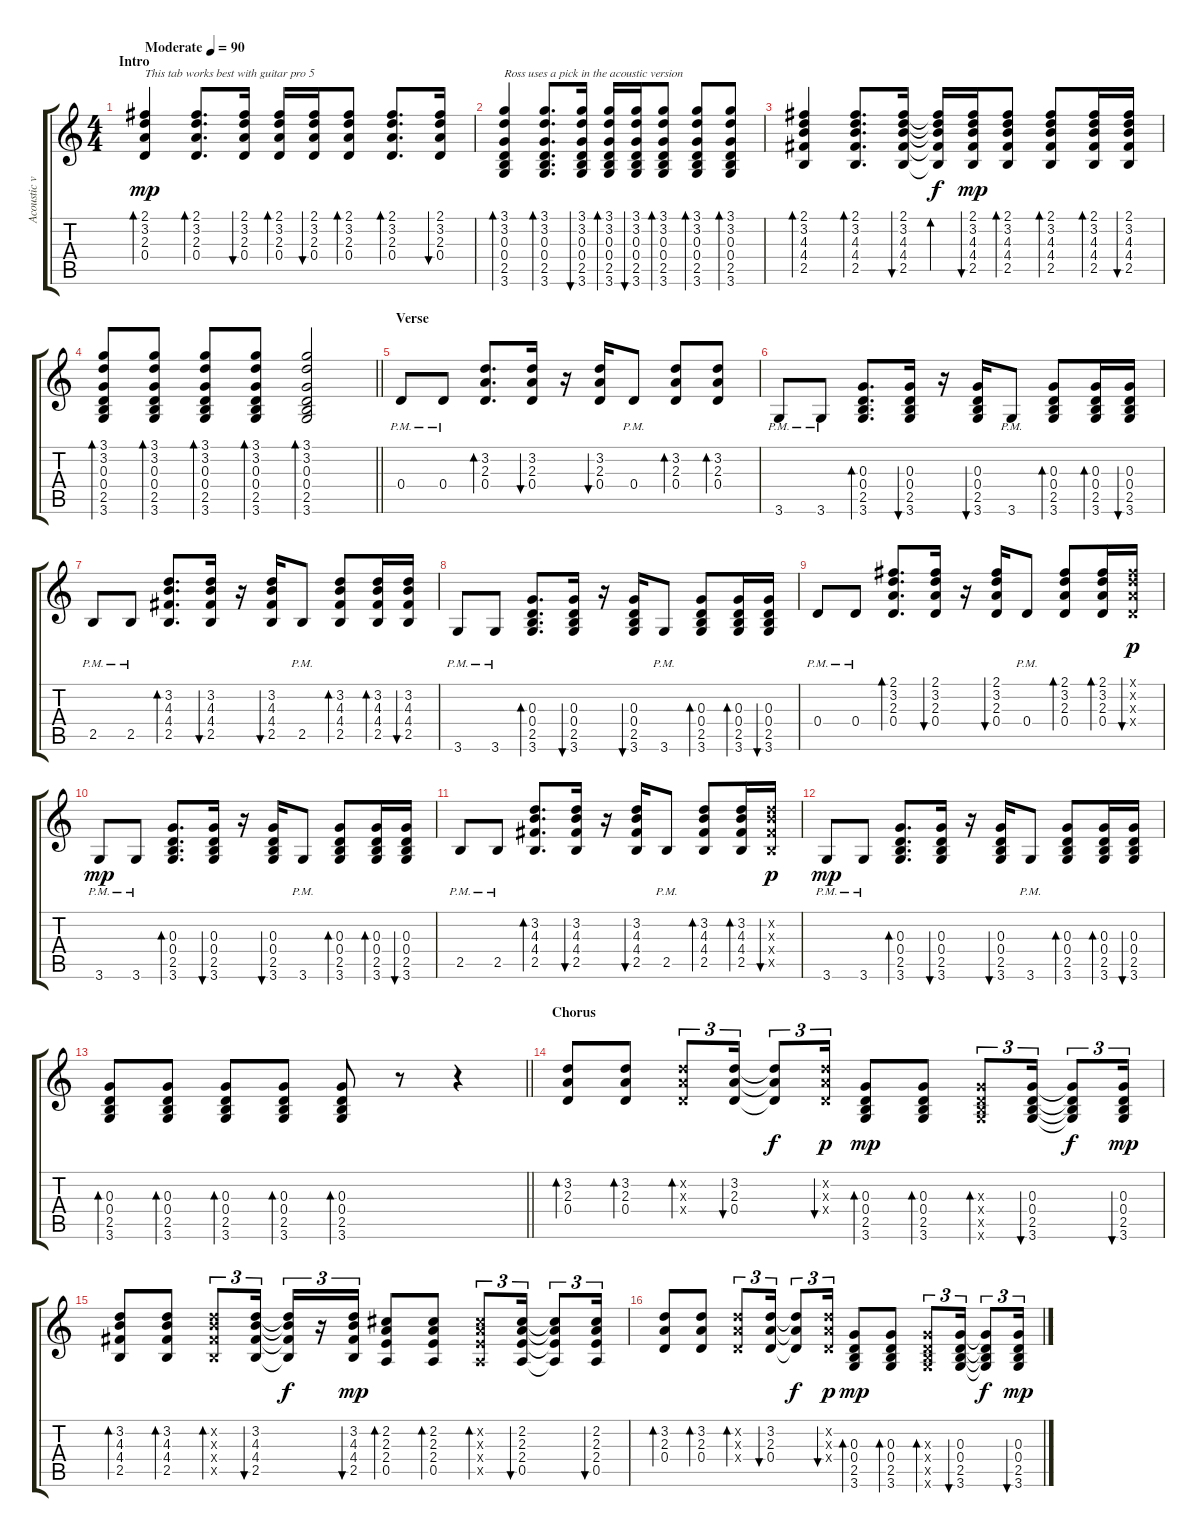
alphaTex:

\track ("Acoustic version" "Acoustic v") {mute instrument acousticguitarsteel}
\staff {score tabs}
\tuning (E4 B3 G3 D3 A2 E2) {hide}
\ts (4 4)
\section ("" "Intro")
\tempo (90 "Moderate")
\clef g2
\ks c
(2.1 3.2 2.3 0.4).4{bd 30 txt "This tab works best with guitar pro 5" dy mp instrument acousticguitarsteel} (2.1 3.2 2.3 0.4).8{d bd 30} (2.1 3.2 2.3 0.4).16{bu 30} (2.1 3.2 2.3 0.4).16{bd 30} (2.1 3.2 2.3 0.4).16{bu 30} (2.1 3.2 2.3 0.4).8{bd 30} (2.1 3.2 2.3 0.4).8{d bd 30} (2.1 3.2 2.3 0.4).16{bu 30} |
(3.1 3.2 0.3 0.4 2.5 3.6).4{bd 30 txt "Ross uses a pick in the acoustic version"} (3.1 3.2 0.3 0.4 2.5 3.6).8{d bd 30} (3.1 3.2 0.3 0.4 2.5 3.6).16{bu 30} (3.1 3.2 0.3 0.4 2.5 3.6).16{bd 30} (3.1 3.2 0.3 0.4 2.5 3.6).16{bu 30} (3.1 3.2 0.3 0.4 2.5 3.6).8{bd 30} (3.1 3.2 0.3 0.4 2.5 3.6).8{bd 30} (3.1 3.2 0.3 0.4 2.5 3.6).8{bd 30} |
(2.1 3.2 4.3 4.4 2.5).4{bd 30} (2.1 3.2 4.3 4.4 2.5).8{d bd 30} (2.1 3.2 4.3 4.4 2.5).16{bu 30} (2.1{t} 3.2{t} 4.3{t} 4.4{t} 2.5{t}).16{bd 30 dy f} (2.1 3.2 4.3 4.4 2.5).16{bu 30 dy mp} (2.1 3.2 4.3 4.4 2.5).8{bd 30} (2.1 3.2 4.3 4.4 2.5).8{bd 30} (2.1 3.2 4.3 4.4 2.5).16{bd 30} (2.1 3.2 4.3 4.4 2.5).16{bu 30} |
\barLineRight lightlight
(3.1 3.2 0.3 0.4 2.5 3.6).8{bd 30} (3.1 3.2 0.3 0.4 2.5 3.6).8{bd 30} (3.1 3.2 0.3 0.4 2.5 3.6).8{bd 30} (3.1 3.2 0.3 0.4 2.5 3.6).8{bd 30} (3.1 3.2 0.3 0.4 2.5 3.6).2{bd 30} |
\section ("" "Verse")
0.4{pm}.8 0.4{pm}.8 (3.2 2.3 0.4).8{d bd 30} (3.2 2.3 0.4).16{bu 30} r.16 (3.2 2.3 0.4).16{bu 30} 0.4{pm}.8 (3.2 2.3 0.4).8{bd 30} (3.2 2.3 0.4).8{bd 30} |
3.6{pm}.8 3.6{pm}.8 (0.3 0.4 2.5 3.6).8{d bd 30} (0.3 0.4 2.5 3.6).16{bu 30} r.16 (0.3 0.4 2.5 3.6).16{bu 30} 3.6{pm}.8 (0.3 0.4 2.5 3.6).8{bd 30} (0.3 0.4 2.5 3.6).16{bd 30} (0.3 0.4 2.5 3.6).16{bu 30} |
2.5{pm}.8 2.5{pm}.8 (3.2 4.3 4.4 2.5).8{d bd 30} (3.2 4.3 4.4 2.5).16{bu 30} r.16 (3.2 4.3 4.4 2.5).16{bu 30} 2.5{pm}.8 (3.2 4.3 4.4 2.5).8{bd 30} (3.2 4.3 4.4 2.5).16{bd 30} (3.2 4.3 4.4 2.5).16{bu 30} |
3.6{pm}.8 3.6{pm}.8 (0.3 0.4 2.5 3.6).8{d bd 30} (0.3 0.4 2.5 3.6).16{bu 30} r.16 (0.3 0.4 2.5 3.6).16{bu 30} 3.6{pm}.8 (0.3 0.4 2.5 3.6).8{bd 30} (0.3 0.4 2.5 3.6).16{bd 30} (0.3 0.4 2.5 3.6).16{bu 30} |
0.4{pm}.8 0.4{pm}.8 (2.1 3.2 2.3 0.4).8{d bd 30} (2.1 3.2 2.3 0.4).16{bu 30} r.16 (2.1 3.2 2.3 0.4).16{bu 30} 0.4{pm}.8 (2.1 3.2 2.3 0.4).8{bd 30} (2.1 3.2 2.3 0.4).16{bd 30} (2.1{x} 3.2{x} 2.3{x} 0.4{x}).16{bu 30 dy p} |
3.6{pm}.8{dy mp} 3.6{pm}.8 (0.3 0.4 2.5 3.6).8{d bd 30} (0.3 0.4 2.5 3.6).16{bu 30} r.16 (0.3 0.4 2.5 3.6).16{bu 30} 3.6{pm}.8 (0.3 0.4 2.5 3.6).8{bd 30} (0.3 0.4 2.5 3.6).16{bd 30} (0.3 0.4 2.5 3.6).16{bu 30} |
2.5{pm}.8 2.5{pm}.8 (3.2 4.3 4.4 2.5).8{d bd 30} (3.2 4.3 4.4 2.5).16{bu 30} r.16 (3.2 4.3 4.4 2.5).16{bu 30} 2.5{pm}.8 (3.2 4.3 4.4 2.5).8{bd 30} (3.2 4.3 4.4 2.5).16{bd 30} (3.2{x} 4.3{x} 4.4{x} 2.5{x}).16{bu 30 dy p} |
3.6{pm}.8{dy mp} 3.6{pm}.8 (0.3 0.4 2.5 3.6).8{d bd 30} (0.3 0.4 2.5 3.6).16{bu 30} r.16 (0.3 0.4 2.5 3.6).16{bu 30} 3.6{pm}.8 (0.3 0.4 2.5 3.6).8{bd 30} (0.3 0.4 2.5 3.6).16{bd 30} (0.3 0.4 2.5 3.6).16{bu 30} |
\barLineRight lightlight
(0.3 0.4 2.5 3.6).8{bd 30} (0.3 0.4 2.5 3.6).8{bd 30} (0.3 0.4 2.5 3.6).8{bd 30} (0.3 0.4 2.5 3.6).8{bd 30} (0.3 0.4 2.5 3.6).8{bd 30} r.8 r.4 |
\section ("" "Chorus")
(3.2 2.3 0.4).8{bd 30} (3.2 2.3 0.4).8{bd 30} (3.2{x} 2.3{x} 0.4{x}).8{tu (3 2) bd 30} (3.2 2.3 0.4).16{tu (3 2) bu 30} (3.2{t} 2.3{t} 0.4{t}).8{tu (3 2) dy f} (3.2{x} 2.3{x} 0.4{x}).16{tu (3 2) bu 30 dy p} (0.3 0.4 2.5 3.6).8{bd 30 dy mp} (0.3 0.4 2.5 3.6).8{bd 30} (0.3{x} 0.4{x} 2.5{x} 3.6{x}).8{tu (3 2) bd 30} (0.3 0.4 2.5 3.6).16{tu (3 2) bu 30} (0.3{t} 0.4{t} 2.5{t} 3.6{t}).8{tu (3 2) dy f} (0.3 0.4 2.5 3.6).16{tu (3 2) bu 30 dy mp} |
(3.2 4.3 4.4 2.5).8{bd 30} (3.2 4.3 4.4 2.5).8{bd 30} (3.2{x} 4.3{x} 4.4{x} 2.5{x}).8{tu (3 2) bd 30} (3.2 4.3 4.4 2.5).16{tu (3 2) bu 30} (3.2{t} 4.3{t} 4.4{t} 2.5{t}).16{tu (3 2) dy f} r.16{tu (3 2)} (3.2 4.3 4.4 2.5).16{tu (3 2) bu 30 dy mp} (2.2 2.3 2.4 0.5).8{bd 30} (2.2 2.3 2.4 0.5).8{bd 30} (2.2{x} 2.3{x} 2.4{x} 0.5{x}).8{tu (3 2) bd 30} (2.2 2.3 2.4 0.5).16{tu (3 2) bu 30} (2.2{t} 2.3{t} 2.4{t} 0.5{t}).8{tu (3 2)} (2.2 2.3 2.4 0.5).16{tu (3 2) bu 30} |
(3.2 2.3 0.4).8{bd 30} (3.2 2.3 0.4).8{bd 30} (3.2{x} 2.3{x} 0.4{x}).8{tu (3 2) bd 30} (3.2 2.3 0.4).16{tu (3 2) bu 30} (3.2{t} 2.3{t} 0.4{t}).8{tu (3 2) dy f} (3.2{x} 2.3{x} 0.4{x}).16{tu (3 2) bu 30 dy p} (0.3 0.4 2.5 3.6).8{bd 30 dy mp} (0.3 0.4 2.5 3.6).8{bd 30} (0.3{x} 0.4{x} 2.5{x} 3.6{x}).8{tu (3 2) bd 30} (0.3 0.4 2.5 3.6).16{tu (3 2) bu 30} (0.3{t} 0.4{t} 2.5{t} 3.6{t}).8{tu (3 2) dy f} (0.3 0.4 2.5 3.6).16{tu (3 2) bu 30 dy mp}
